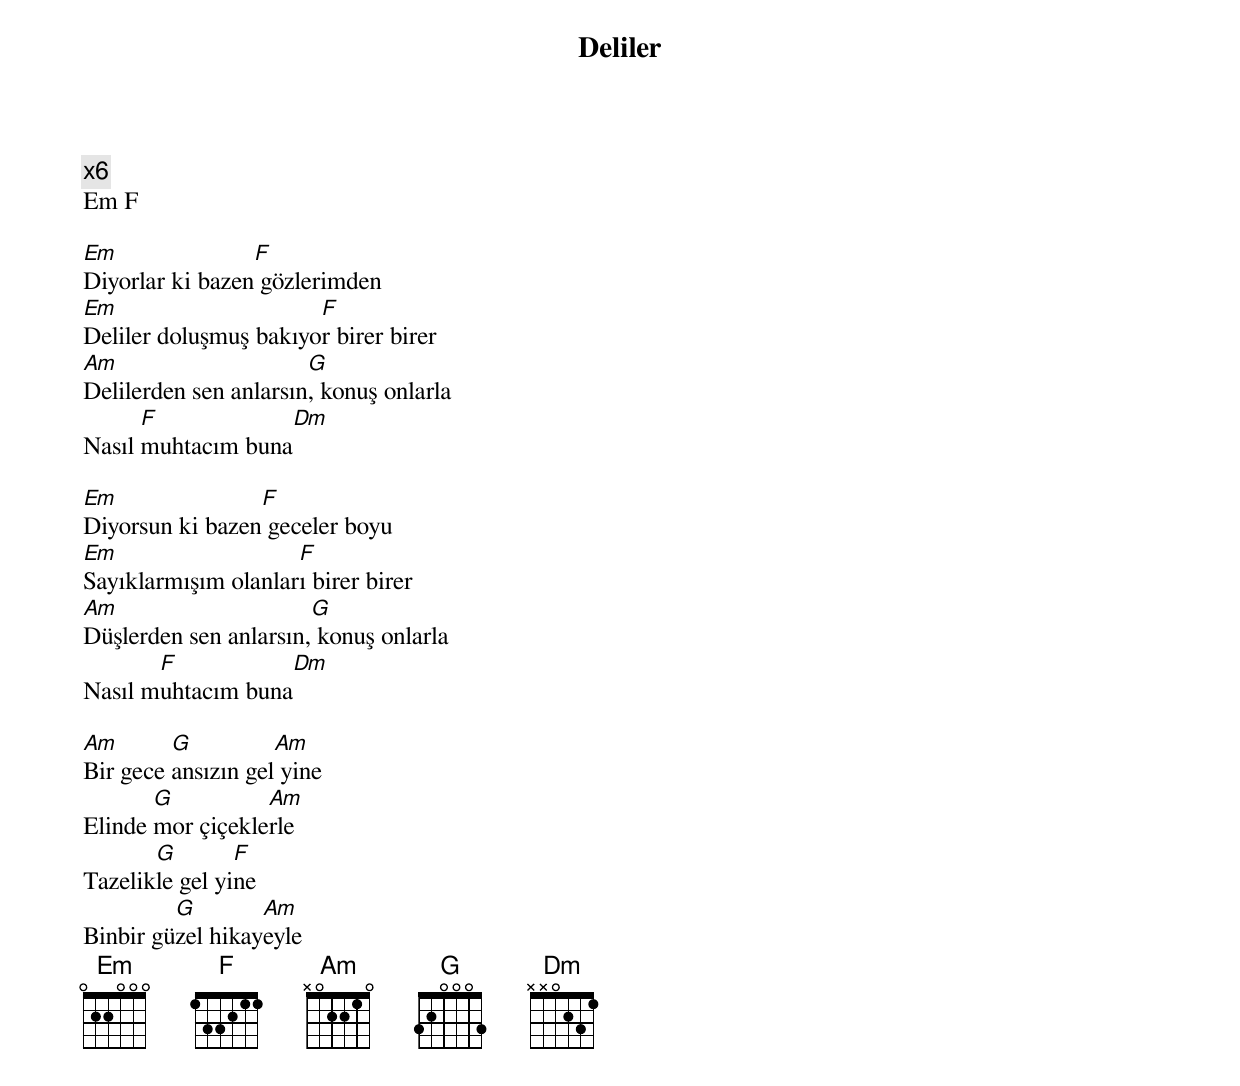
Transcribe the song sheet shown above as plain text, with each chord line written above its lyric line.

{title: Deliler}
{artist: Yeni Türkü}

x6
Em F

Em               F
Diyorlar ki bazen gözlerimden
Em                     F
Deliler doluşmuş bakıyor birer birer
Am                     G
Delilerden sen anlarsın, konuş onlarla
      F             Dm
Nasıl muhtacım buna

Em               F
Diyorsun ki bazen geceler boyu
Em                   F
Sayıklarmışım olanları birer birer
Am                     G
Düşlerden sen anlarsın, konuş onlarla
       F           Dm
Nasıl muhtacım buna

Am       G          Am
Bir gece ansızın gel yine
       G          Am
Elinde mor çiçeklerle
       G        F
Tazelikle gel yine
         G        Am
Binbir güzel hikayeyle
